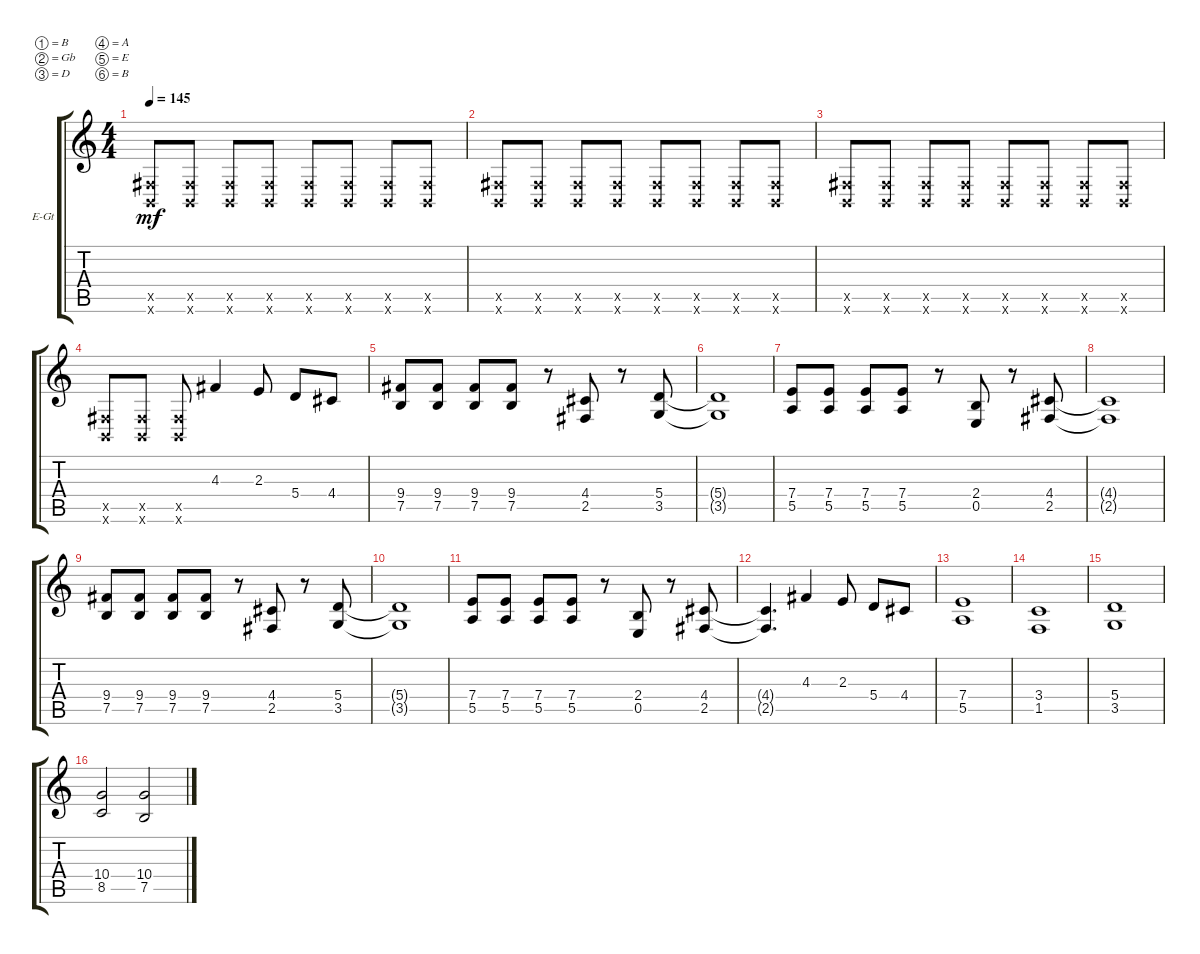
\bracketExtendMode groupsimilarinstruments
\firstSystemTrackNameOrientation horizontal
\otherSystemsTrackNameOrientation horizontal
\track ("Electric Guitar-1" "E-Gt") {instrument distortionguitar}
\staff {score tabs}
\tuning (B3 Gb3 D3 A2 E2 B1)
\ts (4 4)
\tempo 145
\clef g2
\ks c
(0.6{x} 2.5{x}).8{dy mf} (0.6{x} 2.5{x}).8 (0.6{x} 2.5{x}).8 (0.6{x} 2.5{x}).8 (0.6{x} 2.5{x}).8 (0.6{x} 2.5{x}).8 (0.6{x} 2.5{x}).8 (0.6{x} 2.5{x}).8 |
(0.6{x} 2.5{x}).8 (0.6{x} 2.5{x}).8 (0.6{x} 2.5{x}).8 (0.6{x} 2.5{x}).8 (0.6{x} 2.5{x}).8 (0.6{x} 2.5{x}).8 (0.6{x} 2.5{x}).8 (0.6{x} 2.5{x}).8 |
(0.6{x} 2.5{x}).8 (0.6{x} 2.5{x}).8 (0.6{x} 2.5{x}).8 (0.6{x} 2.5{x}).8 (0.6{x} 2.5{x}).8 (0.6{x} 2.5{x}).8 (0.6{x} 2.5{x}).8 (0.6{x} 2.5{x}).8 |
(0.6{x} 2.5{x}).8 (0.6{x} 2.5{x}).8 (0.6{x} 2.5{x}).8 4.3.4 2.3.8 5.4.8 4.4.8 |
(7.5 9.4).8 (7.5 9.4).8 (7.5 9.4).8 (7.5 9.4).8 r.8 (2.5 4.4).8 r.8 (3.5 5.4).8 |
(3.5{t} 5.4{t}).1 |
(5.5 7.4).8 (5.5 7.4).8 (5.5 7.4).8 (5.5 7.4).8 r.8 (0.5 2.4).8 r.8 (2.5 4.4).8 |
(2.5{t} 4.4{t}).1 |
(7.5 9.4).8 (7.5 9.4).8 (7.5 9.4).8 (7.5 9.4).8 r.8 (2.5 4.4).8 r.8 (3.5 5.4).8 |
(3.5{t} 5.4{t}).1 |
(5.5 7.4).8 (5.5 7.4).8 (5.5 7.4).8 (5.5 7.4).8 r.8 (0.5 2.4).8 r.8 (2.5 4.4).8 |
(2.5{t} 4.4{t}).4{d} 4.3.4 2.3.8 5.4.8 4.4.8 |
(5.5 7.4).1 |
(1.5 3.4).1 |
(3.5 5.4).1 |
(8.5 10.4).2 (7.5 10.4).2
